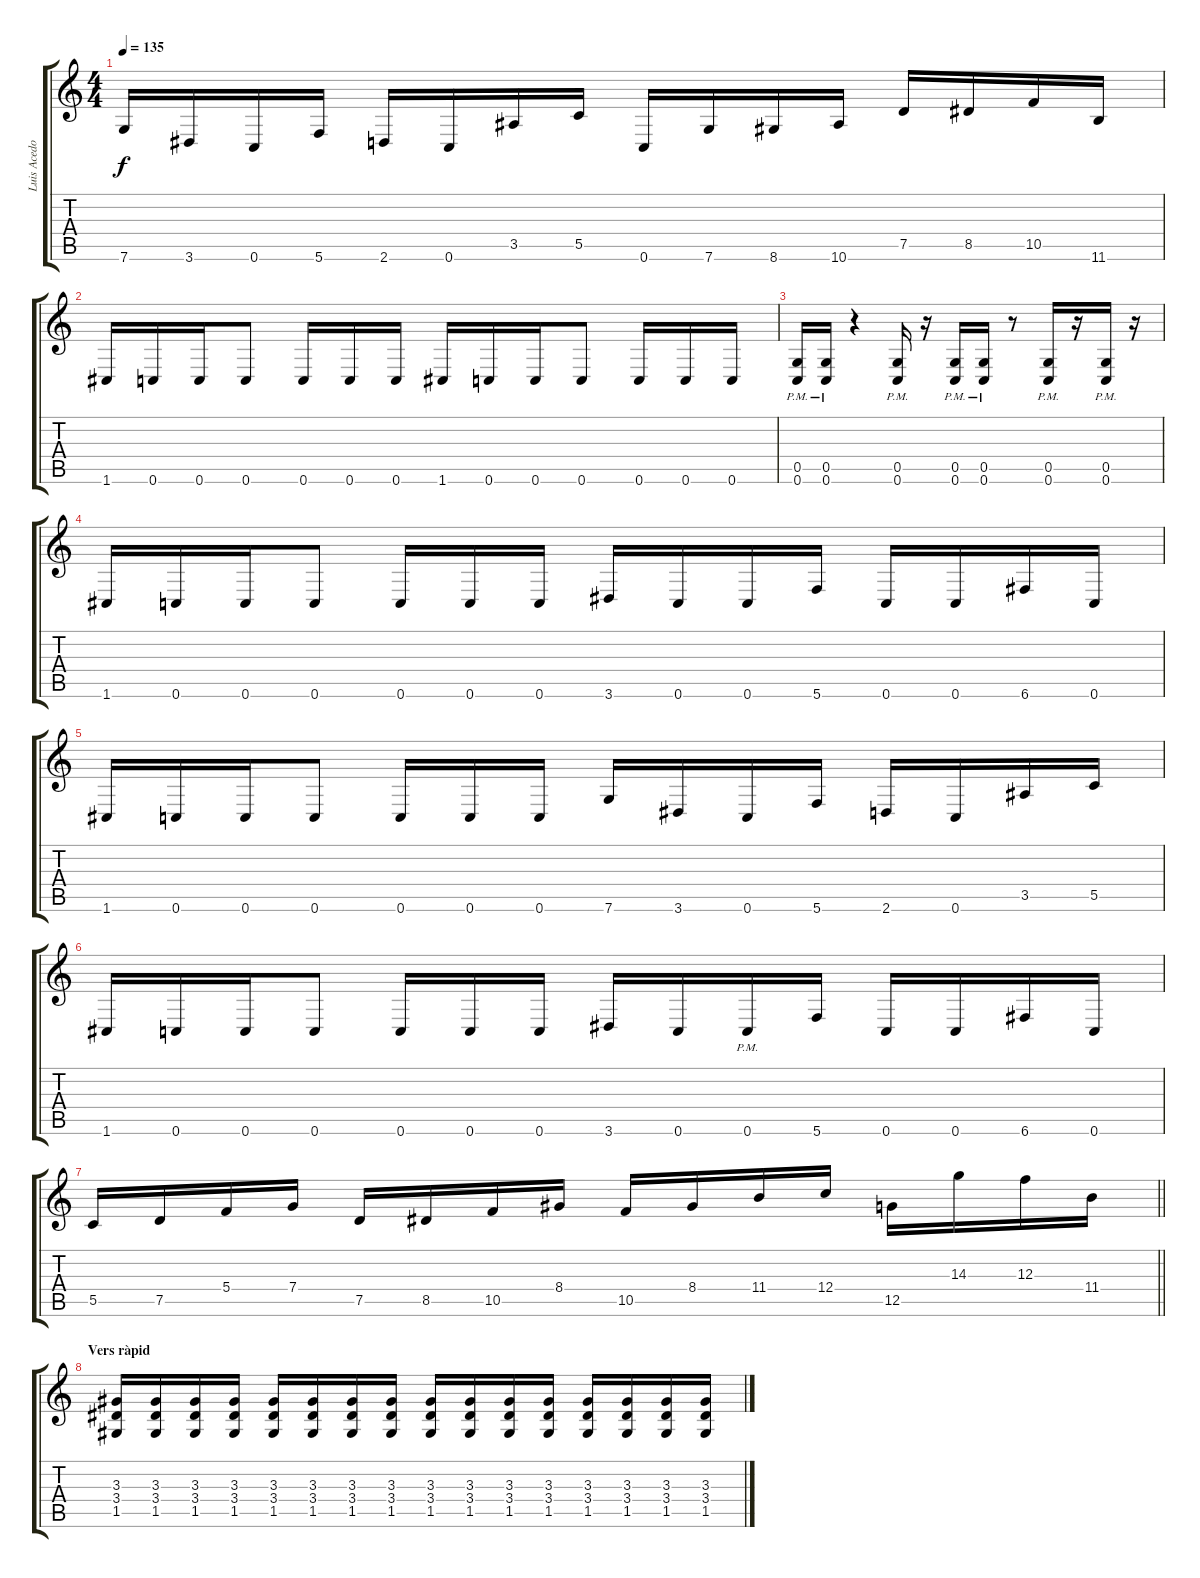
\track ("Luis Acedo" "Luis Acedo") {instrument distortionguitar}
\staff {score tabs}
\tuning (D4 A3 F3 C3 G2 C2) {hide}
\ts (4 4)
\tempo 135
\clef g2
\ks c
7.6.16{dy f} 3.6.16 0.6.16 5.6.16 2.6.16 0.6.16 3.5.16 5.5.16 0.6.16 7.6.16 8.6.16 10.6.16 7.5.16 8.5.16 10.5.16 11.6.16 |
1.6.16 0.6.16 0.6.16 0.6.8 0.6.16 0.6.16 0.6.16 1.6.16 0.6.16 0.6.16 0.6.8 0.6.16 0.6.16 0.6.16 |
(0.5{pm} 0.6{pm}).16 (0.5{pm} 0.6{pm}).16 r.4 (0.5{pm} 0.6{pm}).16 r.16 (0.5{pm} 0.6{pm}).16 (0.5{pm} 0.6{pm}).16 r.8 (0.5{pm} 0.6{pm}).16 r.16 (0.5{pm} 0.6{pm}).16 r.16 |
1.6.16 0.6.16 0.6.16 0.6.8 0.6.16 0.6.16 0.6.16 3.6.16 0.6.16 0.6.16 5.6.16 0.6.16 0.6.16 6.6.16 0.6.16 |
1.6.16 0.6.16 0.6.16 0.6.8 0.6.16 0.6.16 0.6.16 7.6.16 3.6.16 0.6.16 5.6.16 2.6.16 0.6.16 3.5.16 5.5.16 |
1.6.16 0.6.16 0.6.16 0.6.8 0.6.16 0.6.16 0.6.16 3.6.16 0.6.16 0.6{pm}.16 5.6.16 0.6.16 0.6.16 6.6.16 0.6.16 |
\barLineRight lightlight
5.5.16 7.5.16 5.4.16 7.4.16 7.5.16 8.5.16 10.5.16 8.4.16 10.5.16 8.4.16 11.4.16 12.4.16 12.5.16 14.3.16 12.3.16 11.4.16 |
\section ("" "Vers ràpid")
(3.3 3.4 1.5).16{volume 14 balance 11} (3.3 3.4 1.5).16 (3.3 3.4 1.5).16 (3.3 3.4 1.5).16 (3.3 3.4 1.5).16 (3.3 3.4 1.5).16 (3.3 3.4 1.5).16 (3.3 3.4 1.5).16 (3.3 3.4 1.5).16 (3.3 3.4 1.5).16 (3.3 3.4 1.5).16 (3.3 3.4 1.5).16 (3.3 3.4 1.5).16 (3.3 3.4 1.5).16 (3.3 3.4 1.5).16 (3.3 3.4 1.5).16
